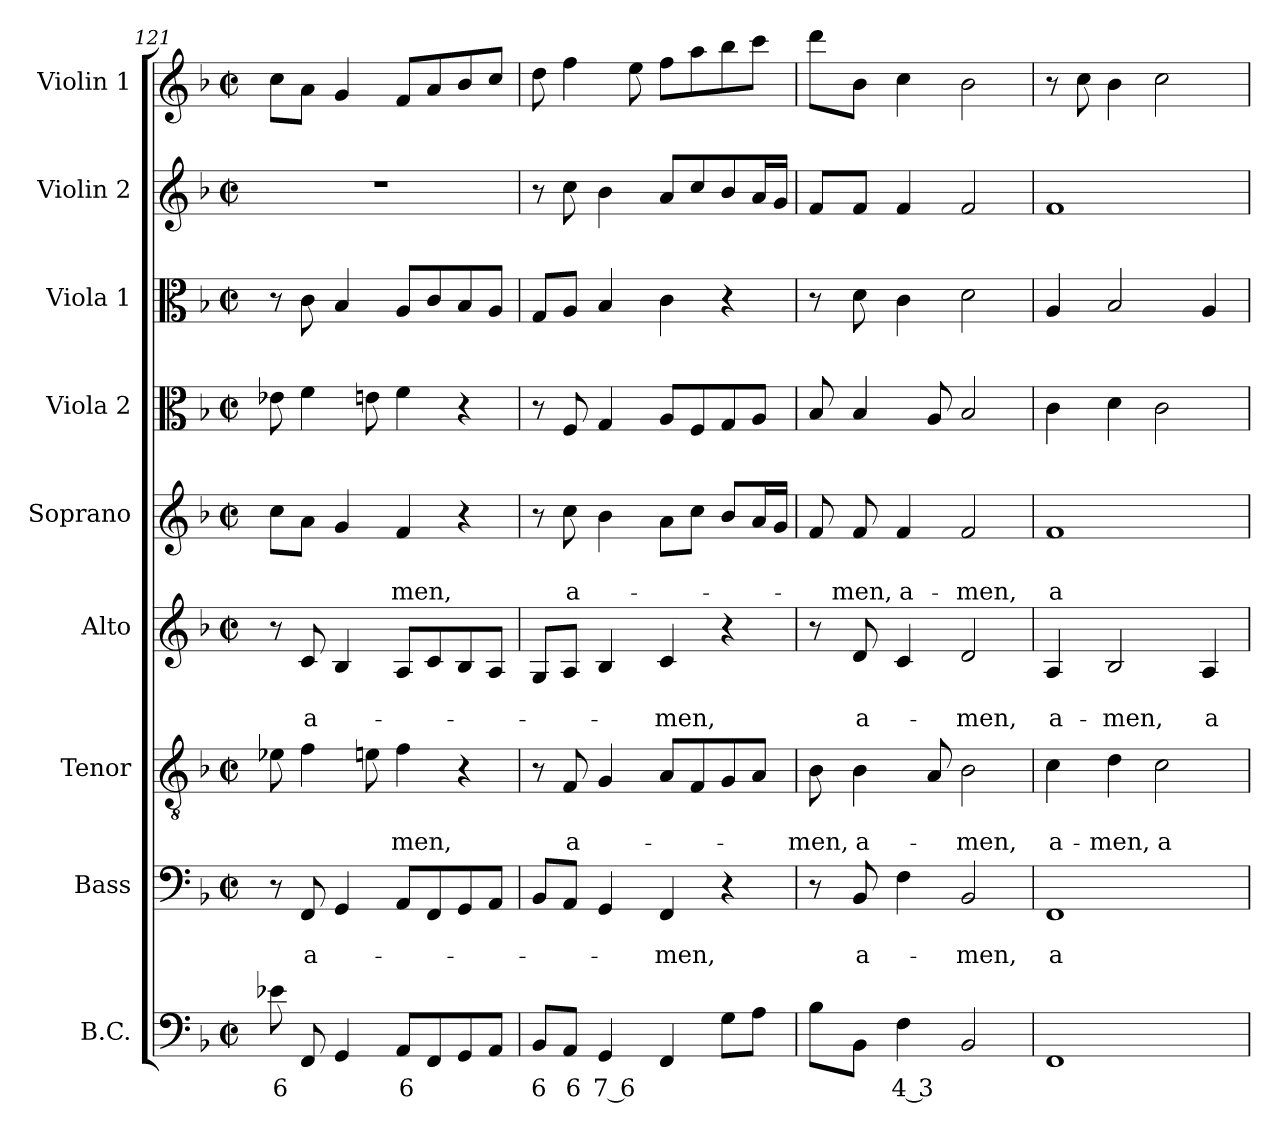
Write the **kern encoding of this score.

**kern	**text	**kern	**text	**text	**kern	**text	**text	**kern	**text	**text	**kern	**text	**text	**kern	**kern	**kern	**kern
*part9	*part9	*part8	*part8	*part8	*part7	*part7	*part7	*part6	*part6	*part6	*part5	*part5	*part5	*part4	*part3	*part2	*part1
*staff9	*staff9	*staff8	*staff8	*staff8	*staff7	*staff7	*staff7	*staff6	*staff6	*staff6	*staff5	*staff5	*staff5	*staff4	*staff3	*staff2	*staff1
*I"B.C.	*	*I"Bass	*	*	*I"Tenor	*	*	*I"Alto	*	*	*I"Soprano	*	*	*I"Viola 2	*I"Viola 1	*I"Violin 2	*I"Violin 1
*I'BC	*	*I'B	*	*	*I'T	*	*	*I'A	*	*	*I'S	*	*	*I'Vla. 2	*I'Vla. 1	*I'Vln. 2	*I'Vln. 1
!!LO:LB:g=z
*clefF4	*	*clefF4	*	*	*clefGv2	*	*	*clefG2	*	*	*clefG2	*	*	*clefC3	*clefC3	*clefG2	*clefG2
*k[b-]	*	*k[b-]	*	*	*k[b-]	*	*	*k[b-]	*	*	*k[b-]	*	*	*k[b-]	*k[b-]	*k[b-]	*k[b-]
*F:	*	*F:	*	*	*F:	*	*	*F:	*	*	*F:	*	*	*F:	*F:	*F:	*F:
*M2/2	*	*M2/2	*	*	*M2/2	*	*	*M2/2	*	*	*M2/2	*	*	*M2/2	*M2/2	*M2/2	*M2/2
*met(c|)	*	*met(c|)	*	*	*met(c|)	*	*	*met(c|)	*	*	*met(c|)	*	*	*met(c|)	*met(c|)	*met(c|)	*met(c|)
=121	=121	=121	=121	=121	=121	=121	=121	=121	=121	=121	=121	=121	=121	=121	=121	=121	=121
!	!LO:LY:b	!	!	!	!	!	!	!	!	!	!	!	!	!	!	!	!
*^	*	*	*	*	*	*	*	*	*	*	*	*	*	*	*	*	*
8e-X\	4ryy	6	8r	.	.	8e-X\	.	.	8r	.	.	8cc\L	.	.	8e-X\	8r	1r	8cc\L
!	!	!	!	!	!LO:LY:b	!	!	!	!	!	!LO:LY:b	!	!	!	!	!	!	!
8FF/	.	.	8FF/	.	a-	4f\	.	.	8c/	.	a-	8a\J	.	.	4f\	8c\	.	8a\J
4GG/	8ryy	.	4GG/	.	.	.	.	.	4B-/	.	.	4g/	.	.	.	4B-/	.	4g/
.	8ryy	.	.	.	.	8en\	.	.	.	.	.	.	.	.	8en\	.	.	.
!	!	!LO:LY:b	!	!	!	!	!	!LO:LY:b	!	!	!	!	!	!LO:LY:b	!	!	!	!
8AA/L	2ryy	6	8AA/L	.	.	4f\	.	-men,	8A/L	.	.	4f/	.	-men,	4f\	8A/L	.	8f/L
8FF/	.	.	8FF/	.	.	.	.	.	8c/	.	.	.	.	.	.	8c/	.	8a/
8GG/	.	.	8GG/	.	.	4r	.	.	8B-/	.	.	4r	.	.	4r	8B-/	.	8b-/
8AA/J	.	.	8AA/J	.	.	.	.	.	8A/J	.	.	.	.	.	.	8A/J	.	8cc/J
*v	*v	*	*	*	*	*	*	*	*	*	*	*	*	*	*	*	*	*
=122	=122	=122	=122	=122	=122	=122	=122	=122	=122	=122	=122	=122	=122	=122	=122	=122	=122
!	!LO:LY:b	!	!	!	!	!	!	!	!	!	!	!	!	!	!	!	!
8BB-/L	6	8BB-/L	.	.	8r	.	.	8G/L	.	.	8r	.	.	8r	8G/L	8r	8dd\
!	!LO:LY:b	!	!	!	!	!	!LO:LY:b	!	!	!	!	!	!LO:LY:b	!	!	!	!
8AA/J	6	8AA/J	.	.	8F/	.	a-	8A/J	.	.	8cc\	.	a-	8F/	8A/J	8cc\	4ff\
!	!LO:LY:b	!	!	!	!	!	!	!	!	!	!	!	!	!	!	!	!
4GG/	7 6	4GG/	.	.	4G/	.	.	4B-/	.	.	4b-\	.	.	4G/	4B-/	4b-\	.
.	.	.	.	.	.	.	.	.	.	.	.	.	.	.	.	.	8ee\
!	!	!	!	!LO:LY:b	!	!	!	!	!	!LO:LY:b	!	!	!	!	!	!	!
4FF/	.	4FF/	.	-men,	8A/L	.	.	4c/	.	-men,	8a\L	.	.	8A/L	4c\	8a/L	8ff\L
.	.	.	.	.	8F/	.	.	.	.	.	8cc\J	.	.	8F/	.	8cc/	8aa\
8G\L	.	4r	.	.	8G/	.	.	4r	.	.	8b-/L	.	.	8G/	4r	8b-/	8bb-\
8A\J	.	.	.	.	8A/J	.	.	.	.	.	16a/L	.	.	8A/J	.	16a/L	8ccc\J
.	.	.	.	.	.	.	.	.	.	.	16g/JJ	.	.	.	.	16g/JJ	.
=123	=123	=123	=123	=123	=123	=123	=123	=123	=123	=123	=123	=123	=123	=123	=123	=123	=123
!	!	!	!	!	!	!	!LO:LY:b	!	!	!	!	!	!	!	!	!	!
8B-\L	.	8r	.	.	8B-\	.	-men,	8r	.	.	8f/	.	.	8B-/	8r	8f/L	8ddd\L
!	!	!	!	!LO:LY:b	!	!	!LO:LY:b	!	!	!LO:LY:b	!	!	!LO:LY:b	!	!	!	!
8BB-\J	.	8BB-/	.	a-	4B-\	.	a-	8d/	.	a-	8f/	.	-men,	4B-/	8d\	8f/J	8b-\J
!	!LO:LY:b	!	!	!	!	!	!	!	!	!	!	!	!LO:LY:b	!	!	!	!
4F\	4 3	4F\	.	.	.	.	.	4c/	.	.	4f/	.	a-	.	4c\	4f/	4cc\
.	.	.	.	.	8A/	.	.	.	.	.	.	.	.	8A/	.	.	.
!	!	!	!	!LO:LY:b	!	!	!LO:LY:b	!	!	!LO:LY:b	!	!	!LO:LY:b	!	!	!	!
2BB-/	.	2BB-/	.	-men,	2B-\	.	-men,	2d/	.	-men,	2f/	.	-men,	2B-/	2d\	2f/	2b-\
=124	=124	=124	=124	=124	=124	=124	=124	=124	=124	=124	=124	=124	=124	=124	=124	=124	=124
*^	*	*	*	*	*	*	*	*	*	*	*	*	*	*	*	*	*
!	!	!	!	!	!LO:LY:b	!	!	!LO:LY:b	!	!	!LO:LY:b	!	!	!LO:LY:b	!	!	!	!
1FF	4ryy	.	1FF	.	a-	4c\	.	a-	4A/	.	a-	1f	.	a-	4c\	4A/	1f	8r
.	.	.	.	.	.	.	.	.	.	.	.	.	.	.	.	.	.	8cc\
!	!	!	!	!	!	!	!	!LO:LY:b	!	!	!LO:LY:b	!	!	!	!	!	!	!
.	4ryy	.	.	.	.	4d\	.	-men,	2B-/	.	-men,	.	.	.	4d\	2B-/	.	4b-\
!	!	!	!	!	!	!	!	!LO:LY:b	!	!	!	!	!	!	!	!	!	!
.	4ryy	.	.	.	.	2c\	.	a-	.	.	.	.	.	.	2c\	.	.	2cc\
!	!	!	!	!	!	!	!	!	!	!	!LO:LY:b	!	!	!	!	!	!	!
.	4ryy	.	.	.	.	.	.	.	4A/	.	a-	.	.	.	.	4A/	.	.
*v	*v	*	*	*	*	*	*	*	*	*	*	*	*	*	*	*	*	*
=	=	=	=	=	=	=	=	=	=	=	=	=	=	=	=	=	=
*-	*-	*-	*-	*-	*-	*-	*-	*-	*-	*-	*-	*-	*-	*-	*-	*-	*-
